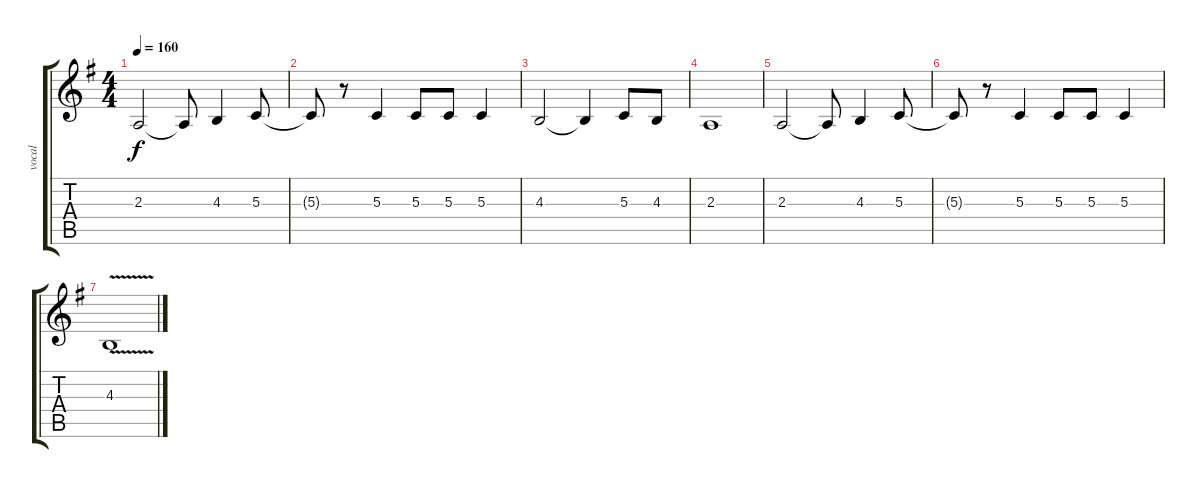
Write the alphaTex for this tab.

\track ("vocal" "vocal") {instrument sopranosax}
\staff {score tabs}
\tuning (E4 B3 G3 D3 A2 E2) {hide}
\ts (4 4)
\tempo 160
\clef g2
\ks g
2.3.2{dy f} 2.3{t}.8 4.3.4 5.3.8 |
5.3{t}.8 r.8 5.3.4 5.3.8 5.3.8 5.3.4 |
4.3.2 4.3{t}.4 5.3.8 4.3.8 |
2.3.1 |
2.3.2 2.3{t}.8 4.3.4 5.3.8 |
5.3{t}.8 r.8 5.3.4 5.3.8 5.3.8 5.3.4 |
4.3{v}.1
